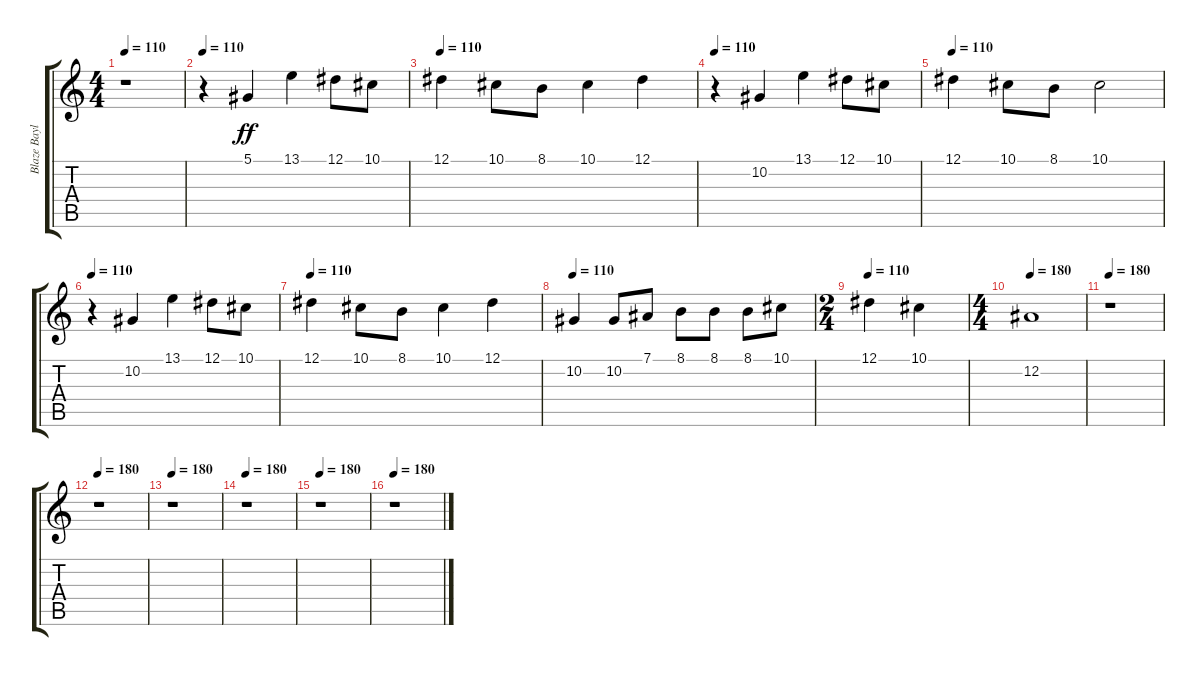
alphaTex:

\track ("Blaze Bayley" "Blaze Bayl") {instrument choiraahs}
\staff {score tabs}
\tuning (Eb4 Bb3 Gb3 Db3 Ab2 Eb2) {hide}
\ts (4 4)
\tempo 110
\clef g2
\ks c
r.1{dy ff} |
\tempo 110
r.4 5.1.4 13.1.4 12.1.8 10.1.8 |
\tempo 110
12.1.4 10.1.8 8.1.8 10.1.4 12.1.4 |
\tempo 110
r.4 10.2.4 13.1.4 12.1.8 10.1.8 |
\tempo 110
12.1.4 10.1.8 8.1.8 10.1.2 |
\tempo 110
r.4 10.2.4 13.1.4 12.1.8 10.1.8 |
\tempo 110
12.1.4 10.1.8 8.1.8 10.1.4 12.1.4 |
\tempo 110
10.2.4 10.2.8 7.1.8 8.1.8 8.1.8 8.1.8 10.1.8 |
\ts (2 4)
\tempo 110
12.1.4 10.1.4 |
\ts (4 4)
\tempo 180
12.2.1 |
\tempo 180
r.1 |
\tempo 180
r.1 |
\tempo 180
r.1 |
\tempo 180
r.1 |
\tempo 180
r.1 |
\tempo 180
r.1
